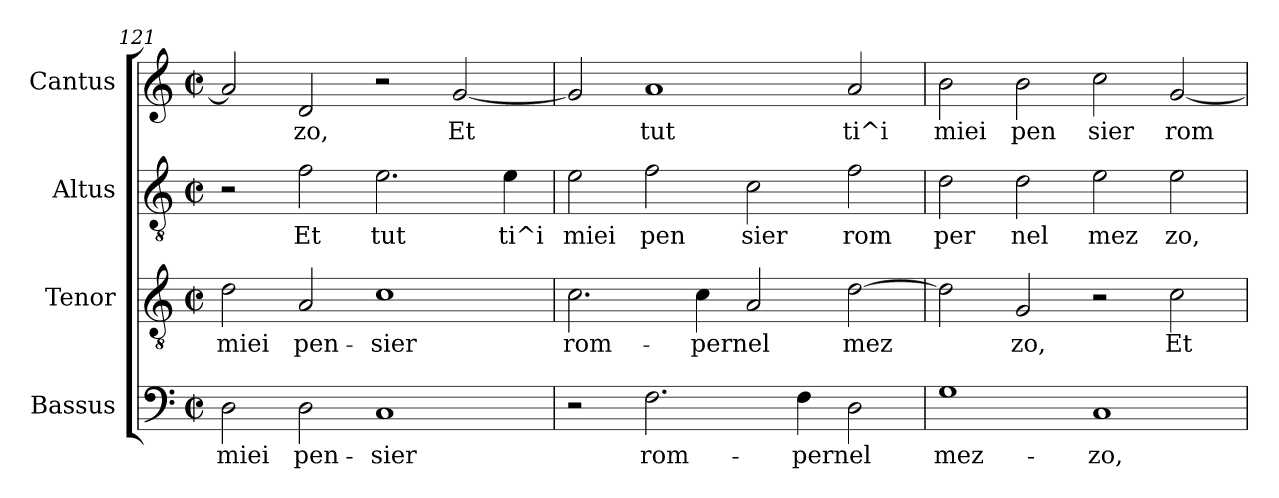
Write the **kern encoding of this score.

**kern	**text	**kern	**text	**kern	**text	**kern	**text
*part4	*part4	*part3	*part3	*part2	*part2	*part1	*part1
*staff4	*staff4	*staff3	*staff3	*staff2	*staff2	*staff1	*staff1
*I"Bassus	*	*I"Tenor	*	*I"Altus	*	*I"Cantus	*
*I'Bassus	*	*I'Tenor	*	*I'Altus	*	*I'Cantus	*
*clefF4	*	*clefGv2	*	*clefGv2	*	*clefG2	*
*k[]	*	*k[]	*	*k[]	*	*k[]	*
*C:	*	*C:	*	*C:	*	*C:	*
*M2/2	*	*M2/2	*	*M2/2	*	*M2/2	*
*met(c|)	*	*met(c|)	*	*met(c|)	*	*met(c|)	*
=121	=121	=121	=121	=121	=121	=121	=121
!	!LO:LY:b:cj	!	!LO:LY:b:cj	!	!	!	!LO:LY:b:cj
2D\	miei	2d\	miei	2r	.	2a/]	.
!	!LO:LY:b:cj	!	!LO:LY:b:cj	!	!LO:LY:b:cj	!	!LO:LY:b:cj
2D\	pen-	2A/	pen-	2f\	Et	2d/	zo,
!	!LO:LY:b:cj	!	!LO:LY:b:cj	!	!LO:LY:b:cj	!	!
1C	-sier	1c	-sier	2.e\	tut	2r	.
!	!	!	!	!	!	!	!LO:LY:b:cj
.	.	.	.	.	.	[<2g/	Et
!	!	!	!	!	!LO:LY:b:cj	!	!
.	.	.	.	4e\	ti^i	.	.
=122	=122	=122	=122	=122	=122	=122	=122
!	!	!	!LO:LY:b:cj	!	!LO:LY:b:cj	!	!LO:LY:b:cj
2r	.	2.c\	rom-	2e\	miei	2g/]	.
!	!LO:LY:b:cj	!	!	!	!LO:LY:b:cj	!	!LO:LY:b:cj
2.F\	rom-	.	.	2f\	pen	1a	tut
!	!	!	!LO:LY:b:cj	!	!	!	!
.	.	4c\	-pernel	.	.	.	.
!	!	!	!LO:LY:b:cj	!	!LO:LY:b:cj	!	!
.	.	2A/	.	2c\	sier	.	.
!	!LO:LY:b:cj	!	!	!	!	!	!
4F\	-pernel	.	.	.	.	.	.
!	!LO:LY:b:cj	!	!LO:LY:b:cj	!	!LO:LY:b:cj	!	!LO:LY:b:cj
2D\	.	[>2d\	mez-	2f\	rom	2a/	ti^i
=123	=123	=123	=123	=123	=123	=123	=123
!	!LO:LY:b:cj	!	!LO:LY:b:cj	!	!LO:LY:b:cj	!	!LO:LY:b:cj
1G	mez-	2d\]	--	2d\	per	2b\	miei
!	!	!	!LO:LY:b:cj	!	!LO:LY:b:cj	!	!LO:LY:b:cj
.	.	2G/	-zo,	2d\	nel	2b\	pen
!	!LO:LY:b:cj	!	!	!	!LO:LY:b:cj	!	!LO:LY:b:cj
1C	-zo,	2r	.	2e\	mez	2cc\	sier
!	!	!	!LO:LY:b:cj	!	!LO:LY:b:cj	!	!LO:LY:b:cj
.	.	2c\	Et	2e\	zo,	[<2g/	rom
=	=	=	=	=	=	=	=
*-	*-	*-	*-	*-	*-	*-	*-
